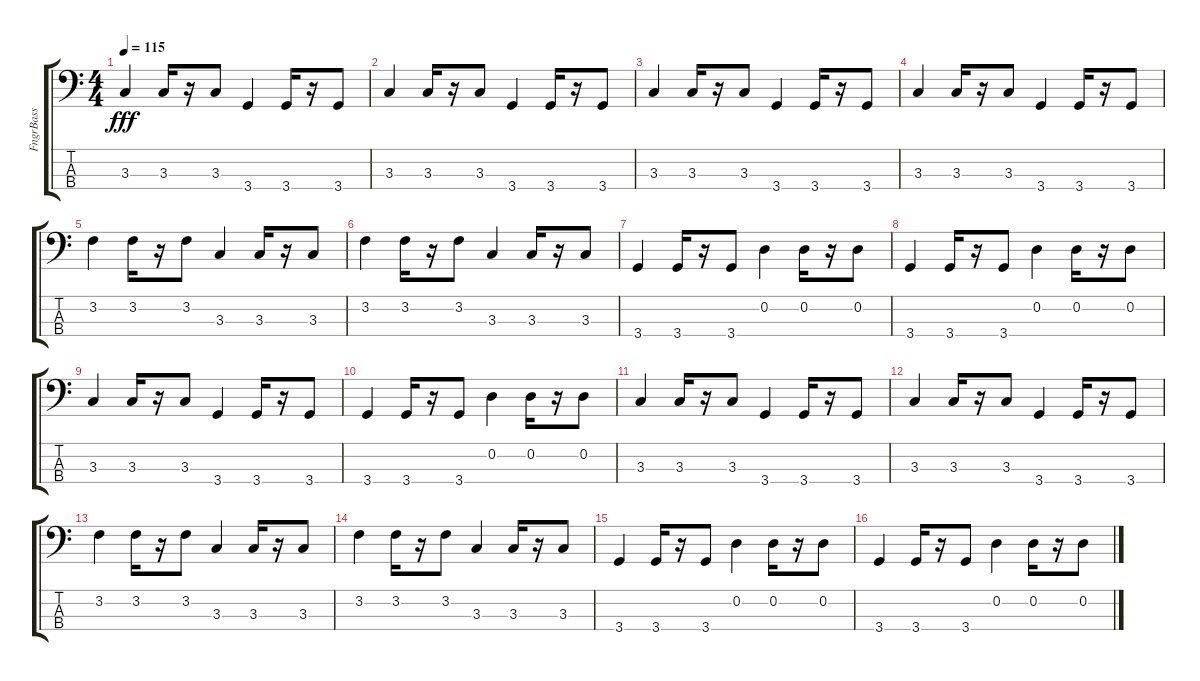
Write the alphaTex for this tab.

\track ("FngrBass" "FngrBass") {instrument electricbassfinger}
\staff {score tabs}
\tuning (G2 D2 A1 E1) {hide}
\ts (4 4)
\tempo 115
\clef f4
\ks c
3.3.4{dy fff} 3.3.16 r.16 3.3.8 3.4.4 3.4.16 r.16 3.4.8 |
3.3.4 3.3.16 r.16 3.3.8 3.4.4 3.4.16 r.16 3.4.8 |
3.3.4 3.3.16 r.16 3.3.8 3.4.4 3.4.16 r.16 3.4.8 |
3.3.4 3.3.16 r.16 3.3.8 3.4.4 3.4.16 r.16 3.4.8 |
3.2.4 3.2.16 r.16 3.2.8 3.3.4 3.3.16 r.16 3.3.8 |
3.2.4 3.2.16 r.16 3.2.8 3.3.4 3.3.16 r.16 3.3.8 |
3.4.4 3.4.16 r.16 3.4.8 0.2.4 0.2.16 r.16 0.2.8 |
3.4.4 3.4.16 r.16 3.4.8 0.2.4 0.2.16 r.16 0.2.8 |
3.3.4 3.3.16 r.16 3.3.8 3.4.4 3.4.16 r.16 3.4.8 |
3.4.4 3.4.16 r.16 3.4.8 0.2.4 0.2.16 r.16 0.2.8 |
3.3.4 3.3.16 r.16 3.3.8 3.4.4 3.4.16 r.16 3.4.8 |
3.3.4 3.3.16 r.16 3.3.8 3.4.4 3.4.16 r.16 3.4.8 |
3.2.4 3.2.16 r.16 3.2.8 3.3.4 3.3.16 r.16 3.3.8 |
3.2.4 3.2.16 r.16 3.2.8 3.3.4 3.3.16 r.16 3.3.8 |
3.4.4 3.4.16 r.16 3.4.8 0.2.4 0.2.16 r.16 0.2.8 |
3.4.4 3.4.16 r.16 3.4.8 0.2.4 0.2.16 r.16 0.2.8
